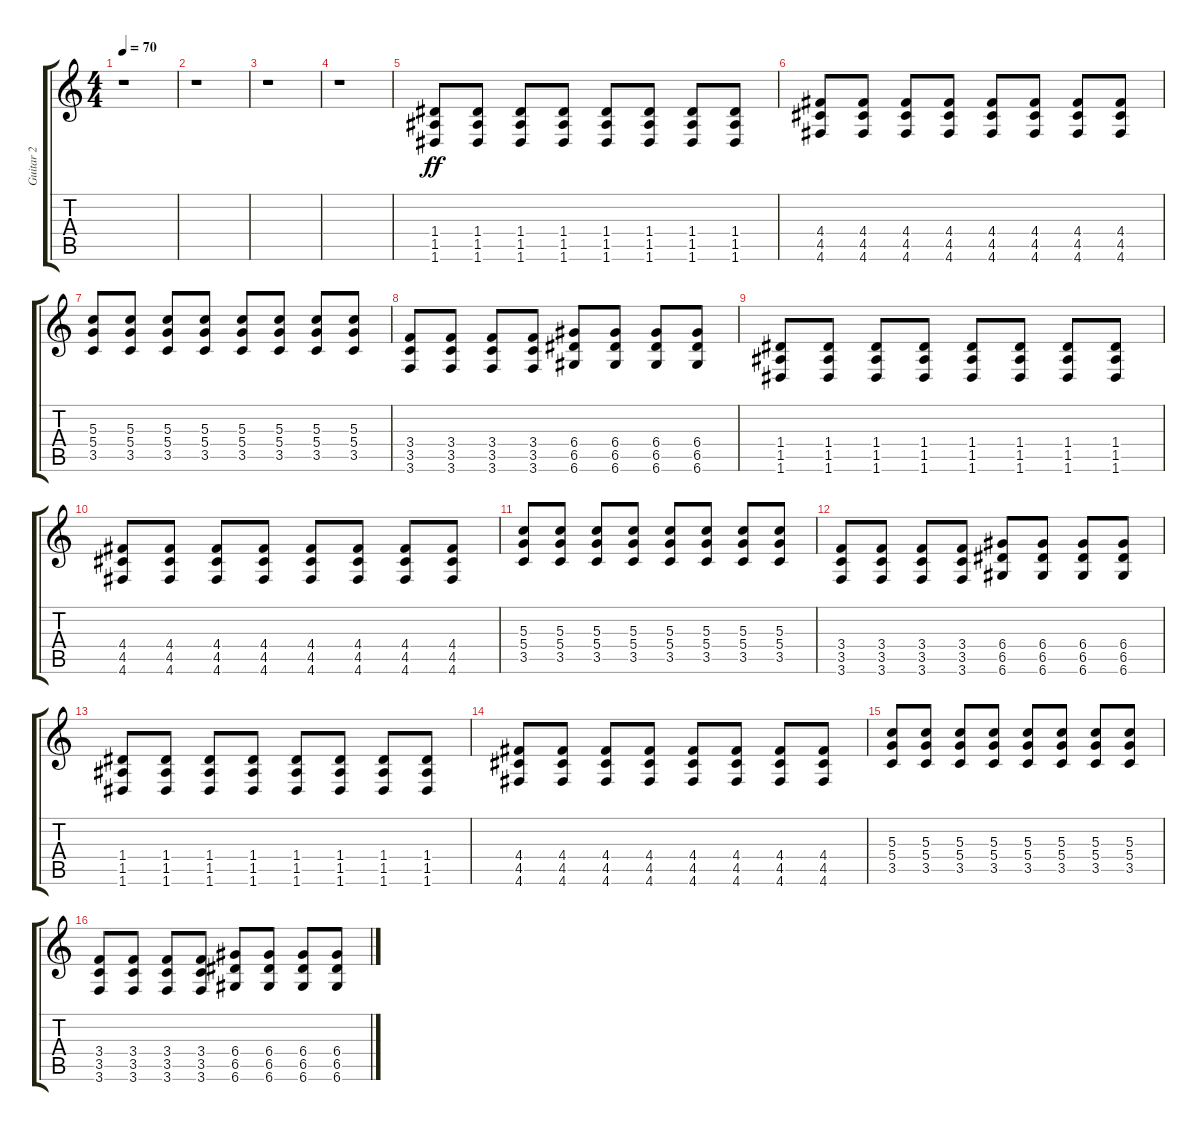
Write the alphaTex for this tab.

\track ("Guitar 2" "Guitar 2") {instrument overdrivenguitar}
\staff {score tabs}
\tuning (E4 B3 G3 D3 A2 D2) {hide}
\ts (4 4)
\tempo 70
\clef g2
\ks c
r.1{dy ff} |
r.1 |
r.1 |
r.1 |
(1.4 1.5 1.6).8 (1.4 1.5 1.6).8 (1.4 1.5 1.6).8 (1.4 1.5 1.6).8 (1.4 1.5 1.6).8 (1.4 1.5 1.6).8 (1.4 1.5 1.6).8 (1.4 1.5 1.6).8 |
(4.4 4.5 4.6).8 (4.4 4.5 4.6).8 (4.4 4.5 4.6).8 (4.4 4.5 4.6).8 (4.4 4.5 4.6).8 (4.4 4.5 4.6).8 (4.4 4.5 4.6).8 (4.4 4.5 4.6).8 |
(5.3 5.4 3.5).8 (5.3 5.4 3.5).8 (5.3 5.4 3.5).8 (5.3 5.4 3.5).8 (5.3 5.4 3.5).8 (5.3 5.4 3.5).8 (5.3 5.4 3.5).8 (5.3 5.4 3.5).8 |
(3.4 3.5 3.6).8 (3.4 3.5 3.6).8 (3.4 3.5 3.6).8 (3.4 3.5 3.6).8 (6.4 6.5 6.6).8 (6.4 6.5 6.6).8 (6.4 6.5 6.6).8 (6.4 6.5 6.6).8 |
(1.4 1.5 1.6).8 (1.4 1.5 1.6).8 (1.4 1.5 1.6).8 (1.4 1.5 1.6).8 (1.4 1.5 1.6).8 (1.4 1.5 1.6).8 (1.4 1.5 1.6).8 (1.4 1.5 1.6).8 |
(4.4 4.5 4.6).8 (4.4 4.5 4.6).8 (4.4 4.5 4.6).8 (4.4 4.5 4.6).8 (4.4 4.5 4.6).8 (4.4 4.5 4.6).8 (4.4 4.5 4.6).8 (4.4 4.5 4.6).8 |
(5.3 5.4 3.5).8 (5.3 5.4 3.5).8 (5.3 5.4 3.5).8 (5.3 5.4 3.5).8 (5.3 5.4 3.5).8 (5.3 5.4 3.5).8 (5.3 5.4 3.5).8 (5.3 5.4 3.5).8 |
(3.4 3.5 3.6).8 (3.4 3.5 3.6).8 (3.4 3.5 3.6).8 (3.4 3.5 3.6).8 (6.4 6.5 6.6).8 (6.4 6.5 6.6).8 (6.4 6.5 6.6).8 (6.4 6.5 6.6).8 |
(1.4 1.5 1.6).8 (1.4 1.5 1.6).8 (1.4 1.5 1.6).8 (1.4 1.5 1.6).8 (1.4 1.5 1.6).8 (1.4 1.5 1.6).8 (1.4 1.5 1.6).8 (1.4 1.5 1.6).8 |
(4.4 4.5 4.6).8 (4.4 4.5 4.6).8 (4.4 4.5 4.6).8 (4.4 4.5 4.6).8 (4.4 4.5 4.6).8 (4.4 4.5 4.6).8 (4.4 4.5 4.6).8 (4.4 4.5 4.6).8 |
(5.3 5.4 3.5).8 (5.3 5.4 3.5).8 (5.3 5.4 3.5).8 (5.3 5.4 3.5).8 (5.3 5.4 3.5).8 (5.3 5.4 3.5).8 (5.3 5.4 3.5).8 (5.3 5.4 3.5).8 |
(3.4 3.5 3.6).8 (3.4 3.5 3.6).8 (3.4 3.5 3.6).8 (3.4 3.5 3.6).8 (6.4 6.5 6.6).8 (6.4 6.5 6.6).8 (6.4 6.5 6.6).8 (6.4 6.5 6.6).8
